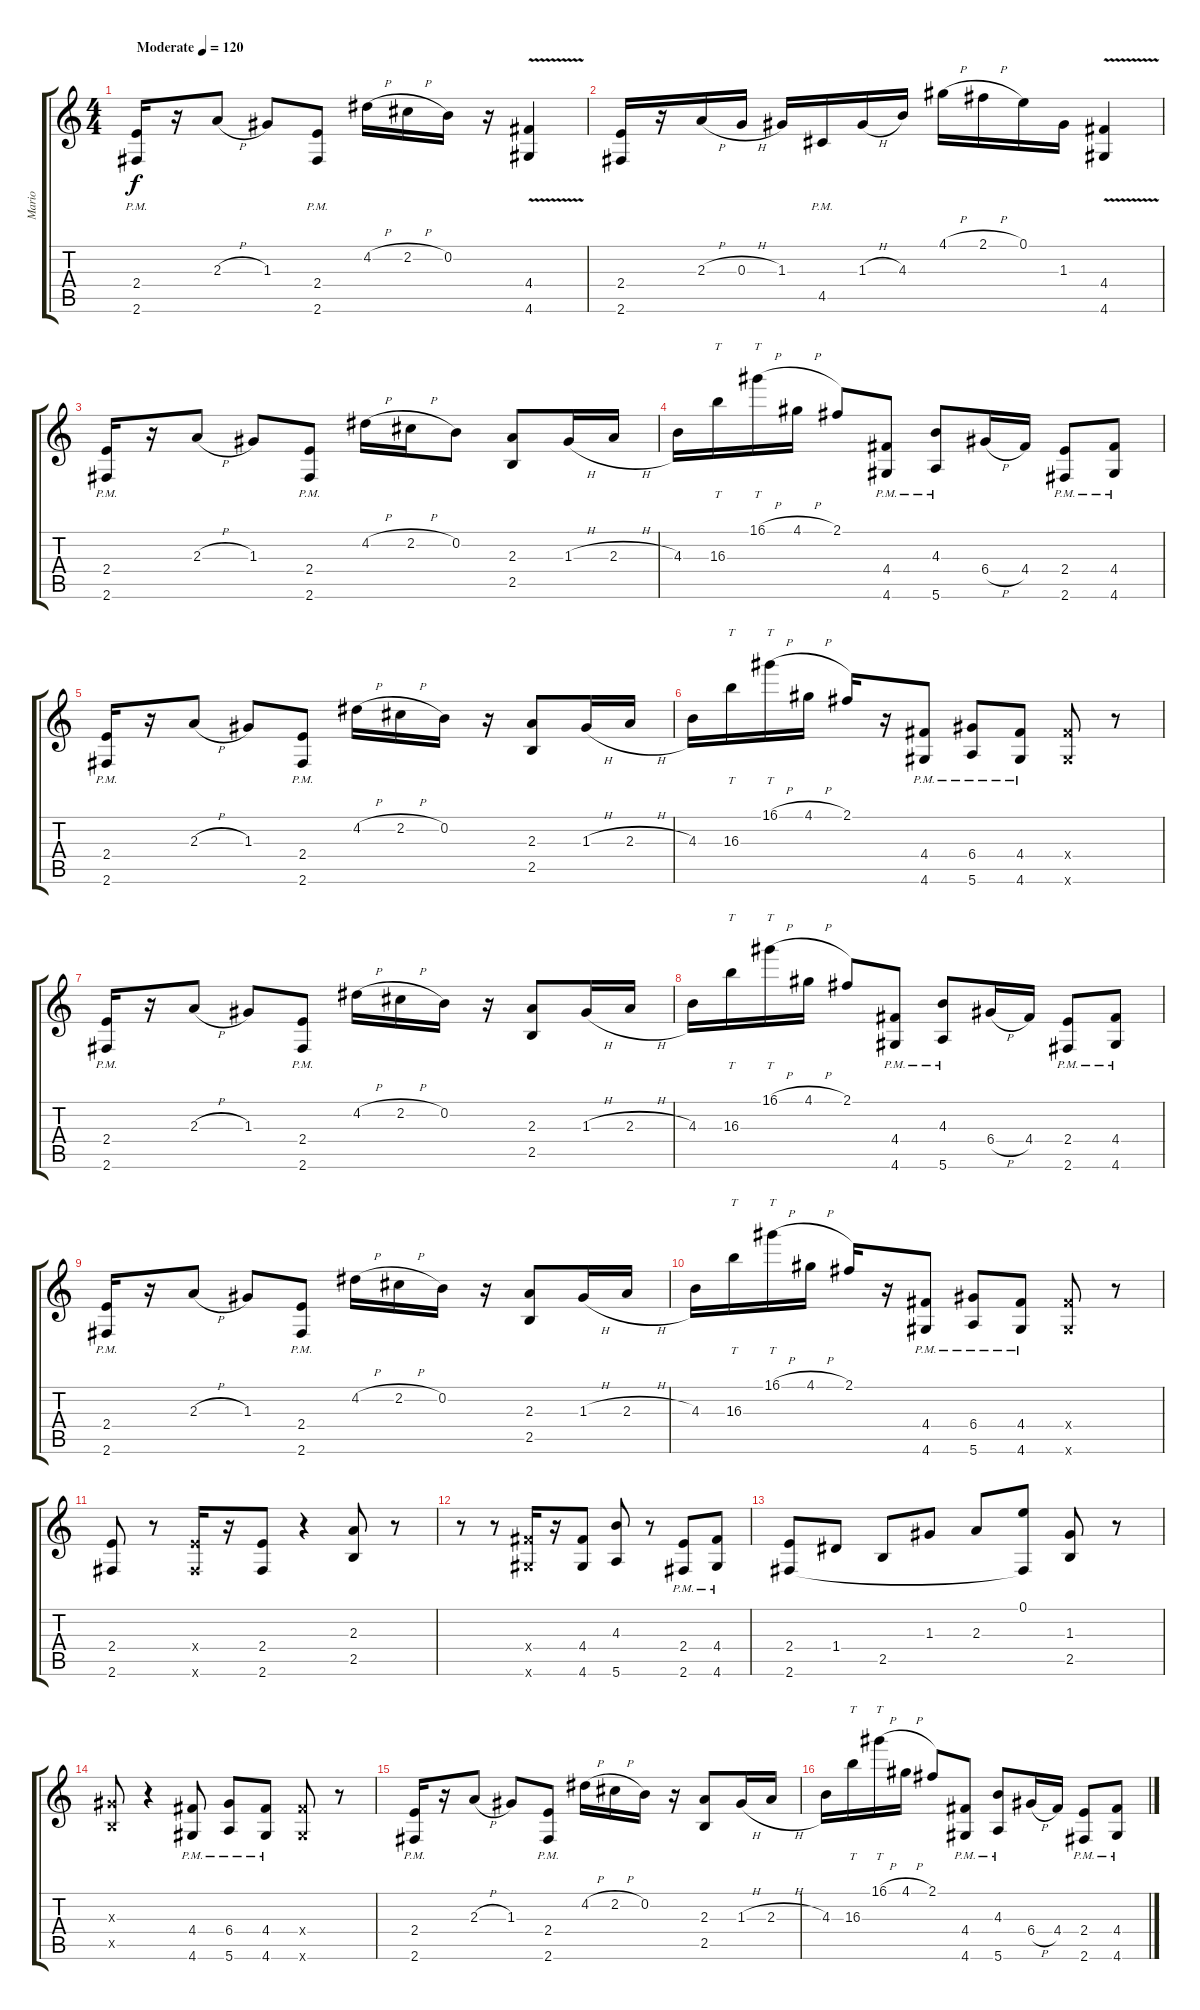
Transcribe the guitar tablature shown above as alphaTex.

\track ("Mario " "Mario ") {instrument acousticguitarsteel}
\staff {score tabs}
\tuning (E4 B3 G3 D3 A2 E2) {hide}
\ts (4 4)
\tempo (120 "Moderate")
\clef g2
\ks c
(2.4{pm} 2.6{pm}).16{dy f instrument acousticguitarsteel} r.16 2.3{h}.8 1.3.8 (2.4{pm} 2.6{pm}).8 4.2{h}.16 2.2{h}.16 0.2.16 r.16 (4.4{v} 4.6{v}).4 |
(2.4 2.6).16 r.16 2.3{h}.16 0.3{h}.16 1.3.16 4.5{pm}.16 1.3{h}.16 4.3.16 4.1{h}.16 2.1{h}.16 0.1.16 1.3.16 (4.4{v} 4.6{v}).4 |
(2.4{pm} 2.6{pm}).16 r.16 2.3{h}.8 1.3.8 (2.4{pm} 2.6{pm}).8 4.2{h}.16 2.2{h}.16 0.2.8 (2.3 2.5).8 1.3{h}.16 2.3{h}.16 |
4.3.16 16.3.16{tt} 16.1{h}.16{tt} 4.1{h}.16 2.1.8 (4.4{pm} 4.6{pm}).8 (4.3{pm} 5.6{pm}).8 6.4{h}.16 4.4.16 (2.4{pm} 2.6{pm}).8 (4.4{pm} 4.6{pm}).8 |
(2.4{pm} 2.6{pm}).16 r.16 2.3{h}.8 1.3.8 (2.4{pm} 2.6{pm}).8 4.2{h}.16 2.2{h}.16 0.2.16 r.16 (2.3 2.5).8 1.3{h}.16 2.3{h}.16 |
4.3.16 16.3.16{tt} 16.1{h}.16{tt} 4.1{h}.16 2.1.16 r.16 (4.4{pm} 4.6{pm}).8 (6.4{pm} 5.6{pm}).8 (4.4{pm} 4.6{pm}).8 (4.4{x} 4.6{x}).8 r.8 |
(2.4{pm} 2.6{pm}).16 r.16 2.3{h}.8 1.3.8 (2.4{pm} 2.6{pm}).8 4.2{h}.16 2.2{h}.16 0.2.16 r.16 (2.3 2.5).8 1.3{h}.16 2.3{h}.16 |
4.3.16 16.3.16{tt} 16.1{h}.16{tt} 4.1{h}.16 2.1.8 (4.4{pm} 4.6{pm}).8 (4.3{pm} 5.6{pm}).8 6.4{h}.16 4.4.16 (2.4{pm} 2.6{pm}).8 (4.4{pm} 4.6{pm}).8 |
(2.4{pm} 2.6{pm}).16 r.16 2.3{h}.8 1.3.8 (2.4{pm} 2.6{pm}).8 4.2{h}.16 2.2{h}.16 0.2.16 r.16 (2.3 2.5).8 1.3{h}.16 2.3{h}.16 |
4.3.16 16.3.16{tt} 16.1{h}.16{tt} 4.1{h}.16 2.1.16 r.16 (4.4{pm} 4.6{pm}).8 (6.4{pm} 5.6{pm}).8 (4.4{pm} 4.6{pm}).8 (4.4{x} 4.6{x}).8 r.8 |
(2.4 2.6).8 r.8 (2.4{x} 2.6{x}).16 r.16 (2.4 2.6).8 r.4 (2.3 2.5).8 r.8 |
r.8 r.8 (4.4{x} 4.6{x}).16 r.16 (4.4 4.6).8 (4.3 5.6).8 r.8 (2.4{pm} 2.6{pm}).8 (4.4{pm} 4.6{pm}).8 |
(2.4 2.6).8 1.4.8 2.5.8 1.3.8 2.3.8 (0.1 2.6{t}).8 (1.3 2.5).8 r.8 |
(1.3{x} 2.5{x}).8 r.4 (4.4{pm} 4.6{pm}).8 (6.4{pm} 5.6{pm}).8 (4.4{pm} 4.6{pm}).8 (4.4{x} 4.6{x}).8 r.8 |
(2.4{pm} 2.6{pm}).16 r.16 2.3{h}.8 1.3.8 (2.4{pm} 2.6{pm}).8 4.2{h}.16 2.2{h}.16 0.2.16 r.16 (2.3 2.5).8 1.3{h}.16 2.3{h}.16 |
4.3.16 16.3.16{tt} 16.1{h}.16{tt} 4.1{h}.16 2.1.8 (4.4{pm} 4.6{pm}).8 (4.3{pm} 5.6{pm}).8 6.4{h}.16 4.4.16 (2.4{pm} 2.6{pm}).8 (4.4{pm} 4.6{pm}).8
